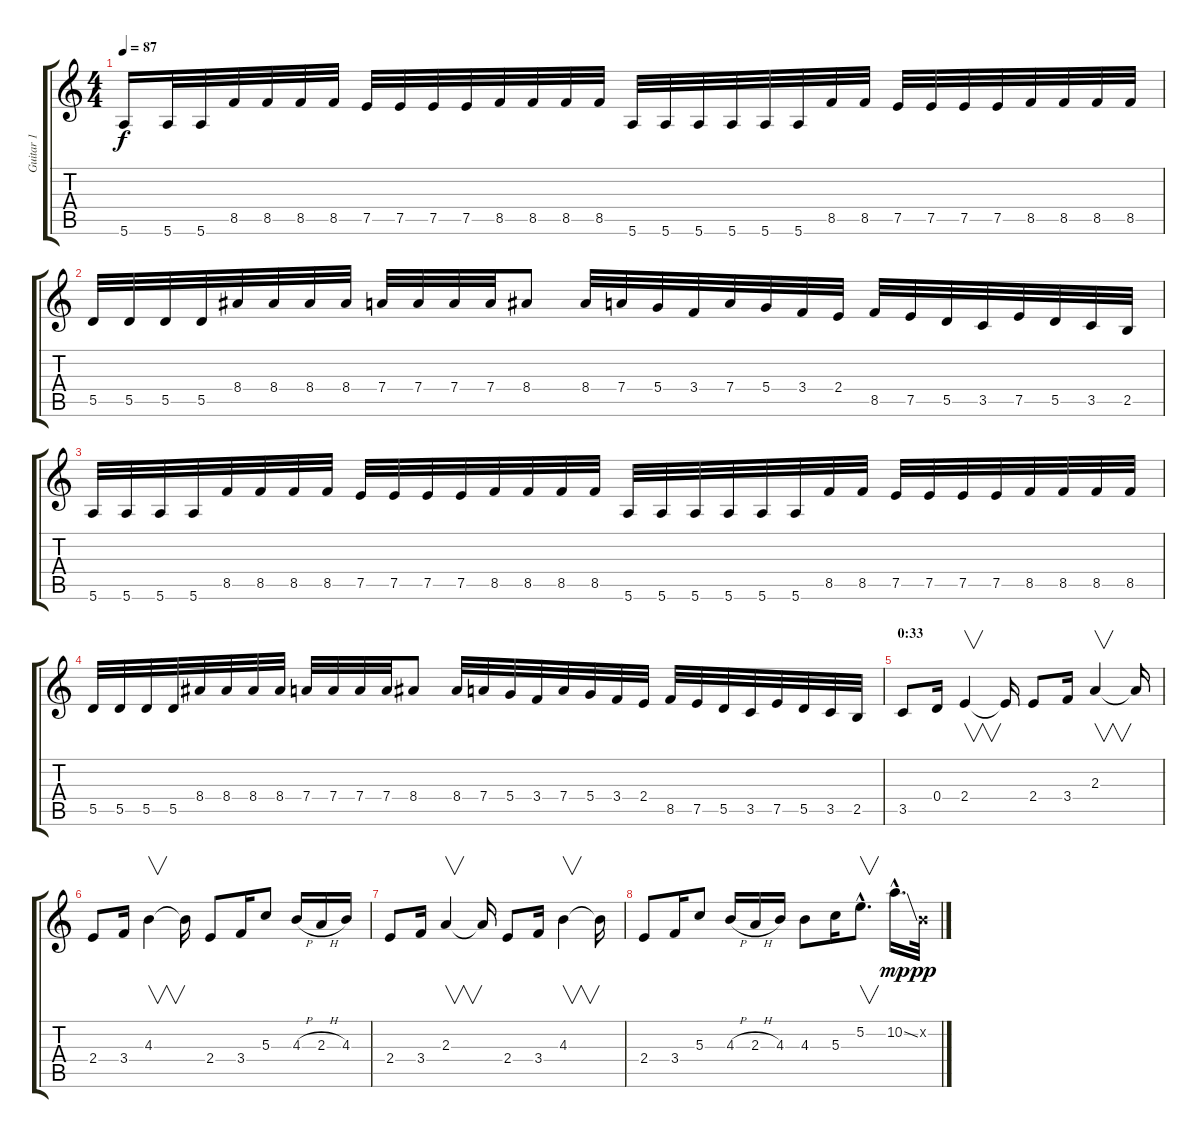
\track ("Guitar 1" "Guitar 1") {instrument distortionguitar}
\staff {score tabs}
\tuning (E4 B3 G3 D3 A2 E2) {hide}
\ts (4 4)
\tempo 87
\clef g2
\ks c
5.6.16{dy f} 5.6.32 5.6.32 8.5.32 8.5.32 8.5.32 8.5.32 7.5.32 7.5.32 7.5.32 7.5.32 8.5.32 8.5.32 8.5.32 8.5.32 5.6.32 5.6.32 5.6.32 5.6.32 5.6.32 5.6.32 8.5.32 8.5.32 7.5.32 7.5.32 7.5.32 7.5.32 8.5.32 8.5.32 8.5.32 8.5.32 |
5.5.32 5.5.32 5.5.32 5.5.32 8.4.32 8.4.32 8.4.32 8.4.32 7.4.32 7.4.32 7.4.32 7.4.32 8.4.8 8.4.32 7.4.32 5.4.32 3.4.32 7.4.32 5.4.32 3.4.32 2.4.32 8.5.32 7.5.32 5.5.32 3.5.32 7.5.32 5.5.32 3.5.32 2.5.32 |
5.6.32 5.6.32 5.6.32 5.6.32 8.5.32 8.5.32 8.5.32 8.5.32 7.5.32 7.5.32 7.5.32 7.5.32 8.5.32 8.5.32 8.5.32 8.5.32 5.6.32 5.6.32 5.6.32 5.6.32 5.6.32 5.6.32 8.5.32 8.5.32 7.5.32 7.5.32 7.5.32 7.5.32 8.5.32 8.5.32 8.5.32 8.5.32 |
5.5.32 5.5.32 5.5.32 5.5.32 8.4.32 8.4.32 8.4.32 8.4.32 7.4.32 7.4.32 7.4.32 7.4.32 8.4.8 8.4.32 7.4.32 5.4.32 3.4.32 7.4.32 5.4.32 3.4.32 2.4.32 8.5.32 7.5.32 5.5.32 3.5.32 7.5.32 5.5.32 3.5.32 2.5.32 |
\section ("" "0:33")
3.5.8 0.4.16 2.4.4{v} 2.4{t}.16 2.4.8 3.4.16 2.3.4{v} 2.3{t}.16 |
2.4.8 3.4.16 4.3.4{v} 4.3{t}.16 2.4.8 3.4.16 5.3.8 4.3{h}.16 2.3{h}.16 4.3.16 |
2.4.8 3.4.16 2.3.4{v} 2.3{t}.16 2.4.8 3.4.16 4.3.4{v} 4.3{t}.16 |
2.4.8 3.4.16 5.3.8 4.3{h}.16 2.3{h}.16 4.3.16 4.3.8 5.3.16 5.2{hac}.8{v d} 10.2{ss hac}.16{d dy mp} 0.2{x}.32{dy pp}
